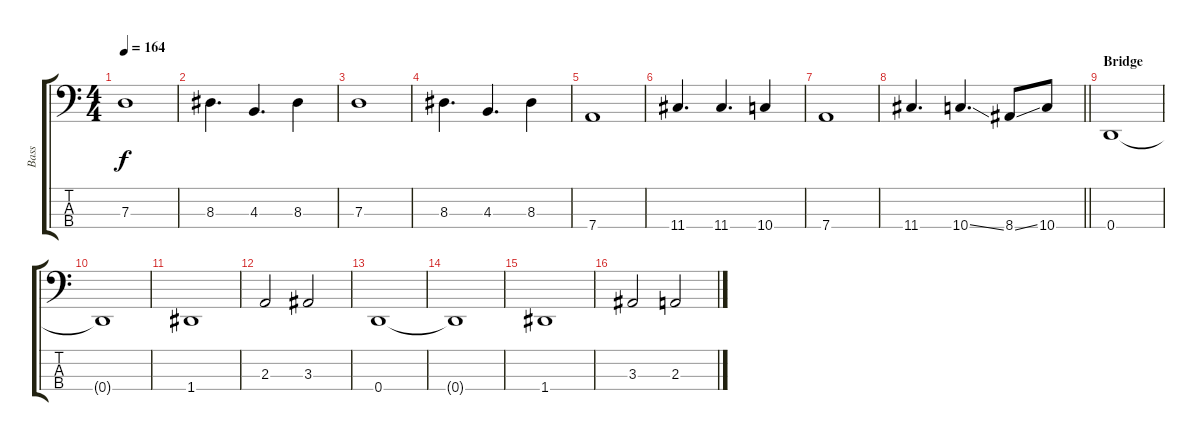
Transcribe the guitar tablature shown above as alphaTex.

\track ("Bass" "Bass") {instrument electricbasspick}
\staff {score tabs}
\tuning (F2 C2 G1 D1) {hide}
\ts (4 4)
\tempo 164
\clef f4
\ks c
7.3.1{dy f} |
8.3.4{d} 4.3.4{d} 8.3.4 |
7.3.1 |
8.3.4{d} 4.3.4{d} 8.3.4 |
7.4.1 |
11.4.4{d} 11.4.4{d} 10.4.4 |
7.4.1 |
\barLineRight lightlight
11.4.4{d} 10.4{ss}.4{d} 8.4{ss}.8 10.4.8 |
\section ("" "Bridge")
0.4.1 |
0.4{t}.1 |
1.4.1 |
2.3.2 3.3.2 |
0.4.1 |
0.4{t}.1 |
1.4.1 |
3.3.2 2.3.2
